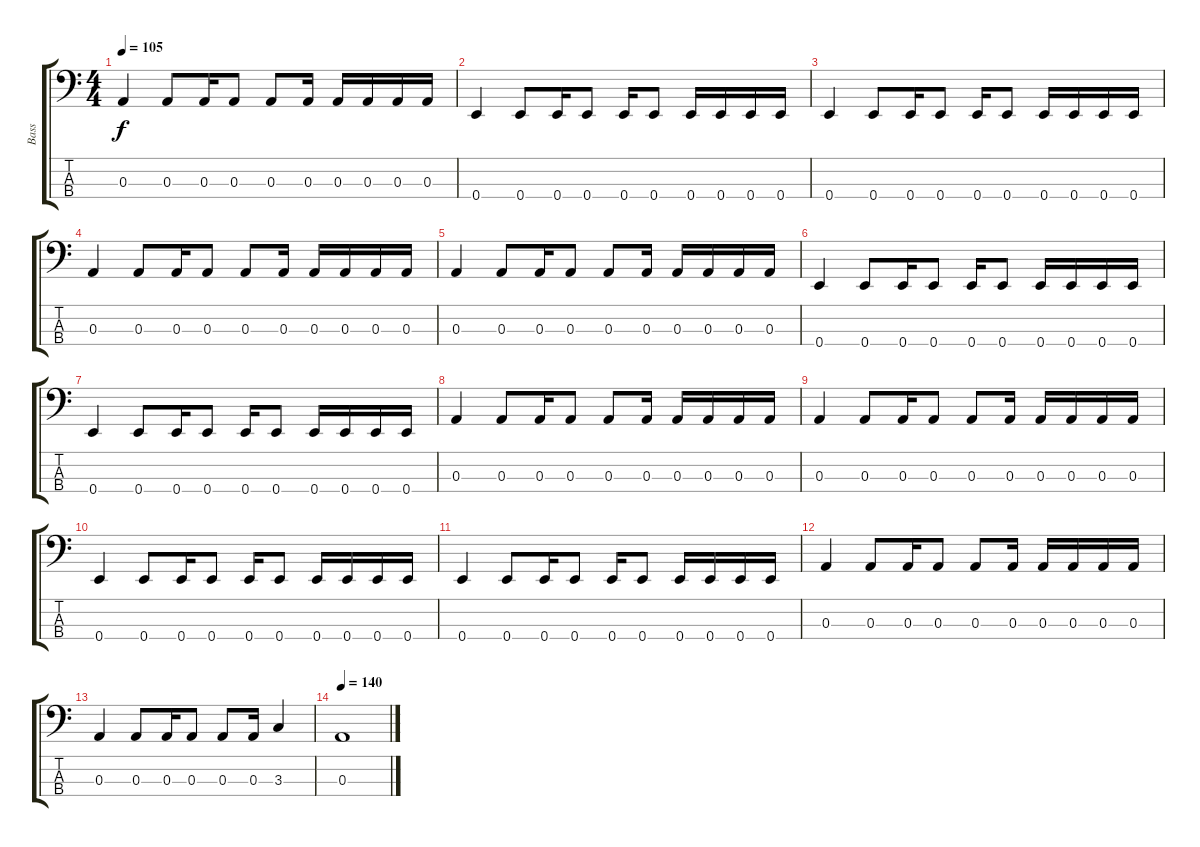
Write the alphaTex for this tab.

\track ("Bass" "Bass") {instrument electricbassfinger}
\staff {score tabs}
\tuning (G2 D2 A1 E1) {hide}
\ts (4 4)
\tempo 105
\clef f4
\ks c
0.3.4{dy f} 0.3.8 0.3.16 0.3.8 0.3.8 0.3.16 0.3.16 0.3.16 0.3.16 0.3.16 |
0.4.4 0.4.8 0.4.16 0.4.8 0.4.16 0.4.8 0.4.16 0.4.16 0.4.16 0.4.16 |
0.4.4 0.4.8 0.4.16 0.4.8 0.4.16 0.4.8 0.4.16 0.4.16 0.4.16 0.4.16 |
0.3.4 0.3.8 0.3.16 0.3.8 0.3.8 0.3.16 0.3.16 0.3.16 0.3.16 0.3.16 |
0.3.4 0.3.8 0.3.16 0.3.8 0.3.8 0.3.16 0.3.16 0.3.16 0.3.16 0.3.16 |
0.4.4 0.4.8 0.4.16 0.4.8 0.4.16 0.4.8 0.4.16 0.4.16 0.4.16 0.4.16 |
0.4.4 0.4.8 0.4.16 0.4.8 0.4.16 0.4.8 0.4.16 0.4.16 0.4.16 0.4.16 |
0.3.4 0.3.8 0.3.16 0.3.8 0.3.8 0.3.16 0.3.16 0.3.16 0.3.16 0.3.16 |
0.3.4 0.3.8 0.3.16 0.3.8 0.3.8 0.3.16 0.3.16 0.3.16 0.3.16 0.3.16 |
0.4.4 0.4.8 0.4.16 0.4.8 0.4.16 0.4.8 0.4.16 0.4.16 0.4.16 0.4.16 |
0.4.4 0.4.8 0.4.16 0.4.8 0.4.16 0.4.8 0.4.16 0.4.16 0.4.16 0.4.16 |
0.3.4 0.3.8 0.3.16 0.3.8 0.3.8 0.3.16 0.3.16 0.3.16 0.3.16 0.3.16 |
0.3.4 0.3.8 0.3.16 0.3.8 0.3.8 0.3.16 3.3.4 |
\tempo 140
0.3.1
